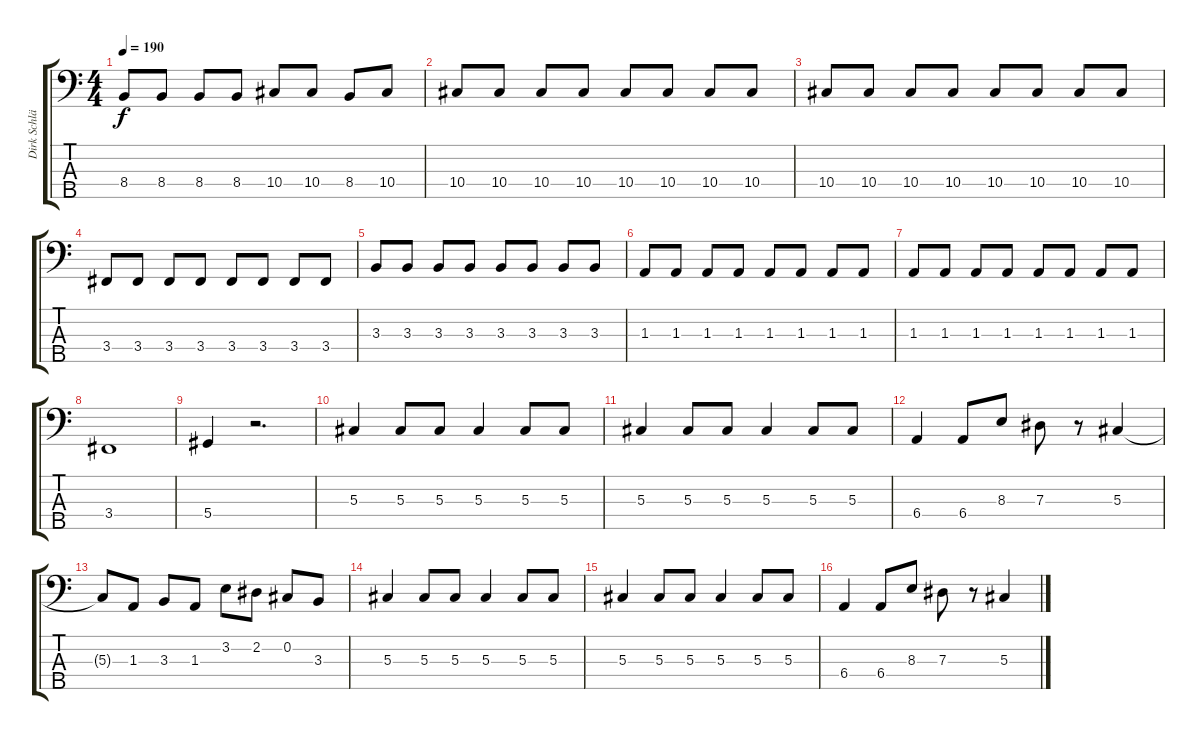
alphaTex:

\track ("Dirk Schlächter" "Dirk Schlä") {instrument electricbasspick}
\staff {score tabs}
\tuning (Gb2 Db2 Ab1 Eb1 Bb0) {hide}
\ts (4 4)
\tempo 190
\clef f4
\ks c
8.4.8{dy f} 8.4.8 8.4.8 8.4.8 10.4.8 10.4.8 8.4.8 10.4.8 |
10.4.8 10.4.8 10.4.8 10.4.8 10.4.8 10.4.8 10.4.8 10.4.8 |
10.4.8 10.4.8 10.4.8 10.4.8 10.4.8 10.4.8 10.4.8 10.4.8 |
3.4.8 3.4.8 3.4.8 3.4.8 3.4.8 3.4.8 3.4.8 3.4.8 |
3.3.8 3.3.8 3.3.8 3.3.8 3.3.8 3.3.8 3.3.8 3.3.8 |
1.3.8 1.3.8 1.3.8 1.3.8 1.3.8 1.3.8 1.3.8 1.3.8 |
1.3.8 1.3.8 1.3.8 1.3.8 1.3.8 1.3.8 1.3.8 1.3.8 |
3.4.1 |
5.4.4 r.2{d} |
5.3.4 5.3.8 5.3.8 5.3.4 5.3.8 5.3.8 |
5.3.4 5.3.8 5.3.8 5.3.4 5.3.8 5.3.8 |
6.4.4 6.4.8 8.3.8 7.3.8 r.8 5.3.4 |
5.3{t}.8 1.3.8 3.3.8 1.3.8 3.2.8 2.2.8 0.2.8 3.3.8 |
5.3.4 5.3.8 5.3.8 5.3.4 5.3.8 5.3.8 |
5.3.4 5.3.8 5.3.8 5.3.4 5.3.8 5.3.8 |
6.4.4 6.4.8 8.3.8 7.3.8 r.8 5.3.4
